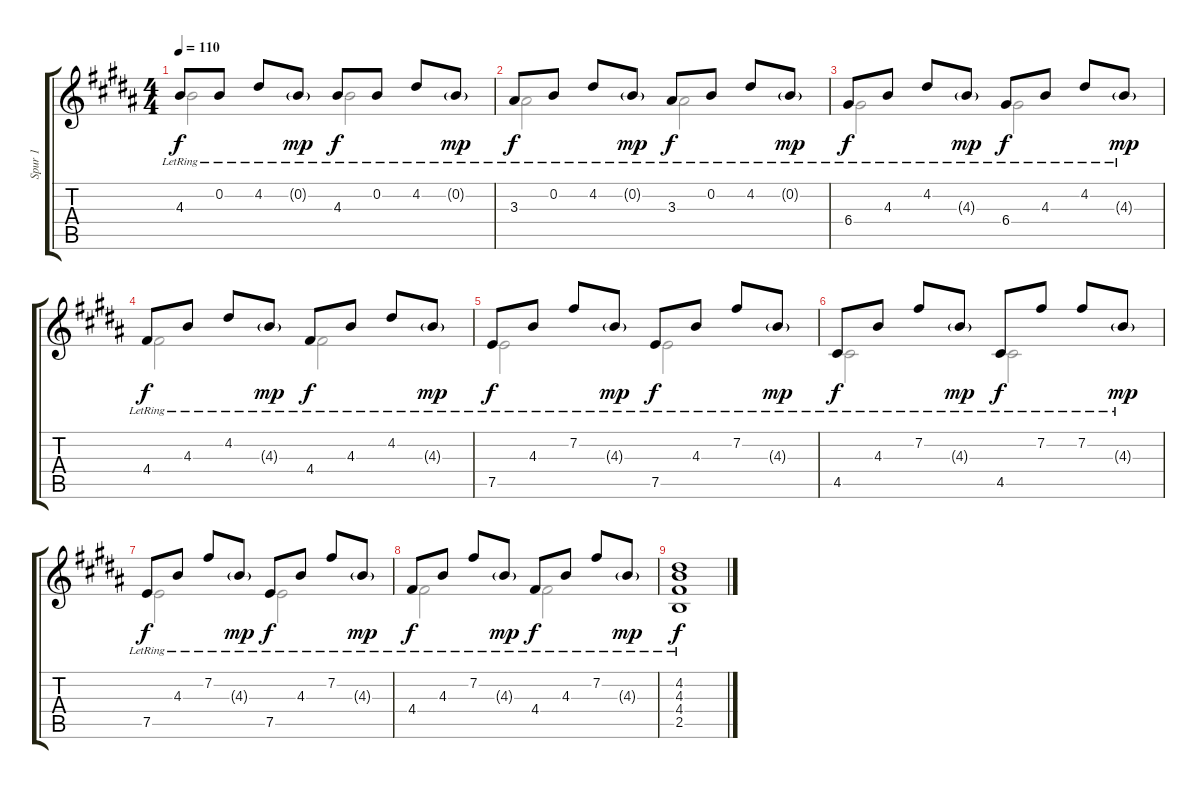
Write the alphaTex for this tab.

\track ("Spur 1" "Spur 1") {instrument electricguitarclean}
\staff {score tabs}
\tuning (E4 B3 G3 D3 A2 E2) {hide}
\voice
\ts (4 4)
\tempo 110
\clef g2
\ks b
4.3{lr}.8{dy f} 0.2{lr}.8 4.2{lr}.8 0.2{g lr}.8{dy mp} 4.3{lr}.8{dy f} 0.2{lr}.8 4.2{lr}.8 0.2{g lr}.8{dy mp} |
3.3{lr}.8{dy f} 0.2{lr}.8 4.2{lr}.8 0.2{g lr}.8{dy mp} 3.3{lr}.8{dy f} 0.2{lr}.8 4.2{lr}.8 0.2{g lr}.8{dy mp} |
6.4{lr}.8{dy f} 4.3{lr}.8 4.2{lr}.8 4.3{g lr}.8{dy mp} 6.4{lr}.8{dy f} 4.3{lr}.8 4.2{lr}.8 4.3{g lr}.8{dy mp} |
4.4{lr}.8{dy f} 4.3{lr}.8 4.2{lr}.8 4.3{g lr}.8{dy mp} 4.4{lr}.8{dy f} 4.3{lr}.8 4.2{lr}.8 4.3{g lr}.8{dy mp} |
7.5{lr}.8{dy f} 4.3{lr}.8 7.2{lr}.8 4.3{g lr}.8{dy mp} 7.5{lr}.8{dy f} 4.3{lr}.8 7.2{lr}.8 4.3{g lr}.8{dy mp} |
4.5{lr}.8{dy f} 4.3{lr}.8 7.2{lr}.8 4.3{g lr}.8{dy mp} 4.5{lr}.8{dy f} 7.2{lr}.8 7.2{lr}.8 4.3{g lr}.8{dy mp} |
7.5{lr}.8{dy f} 4.3{lr}.8 7.2{lr}.8 4.3{g lr}.8{dy mp} 7.5{lr}.8{dy f} 4.3{lr}.8 7.2{lr}.8 4.3{g lr}.8{dy mp} |
4.4{lr}.8{dy f} 4.3{lr}.8 7.2{lr}.8 4.3{g lr}.8{dy mp} 4.4{lr}.8{dy f} 4.3{lr}.8 7.2{lr}.8 4.3{g lr}.8{dy mp} |
(4.2{lr} 4.3{lr} 4.4{lr} 2.5{lr}).1{dy f}
\voice
\clef g2
\ottava regular
\simile none
\ks b
4.3.2{dy f} 4.3.2 |
3.3.2 3.3.2 |
6.4.2 6.4.2 |
4.4.2 4.4.2 |
7.5.2 7.5.2 |
4.5.2 4.5.2 |
7.5.2 7.5.2 |
4.4.2 4.4.2 |
